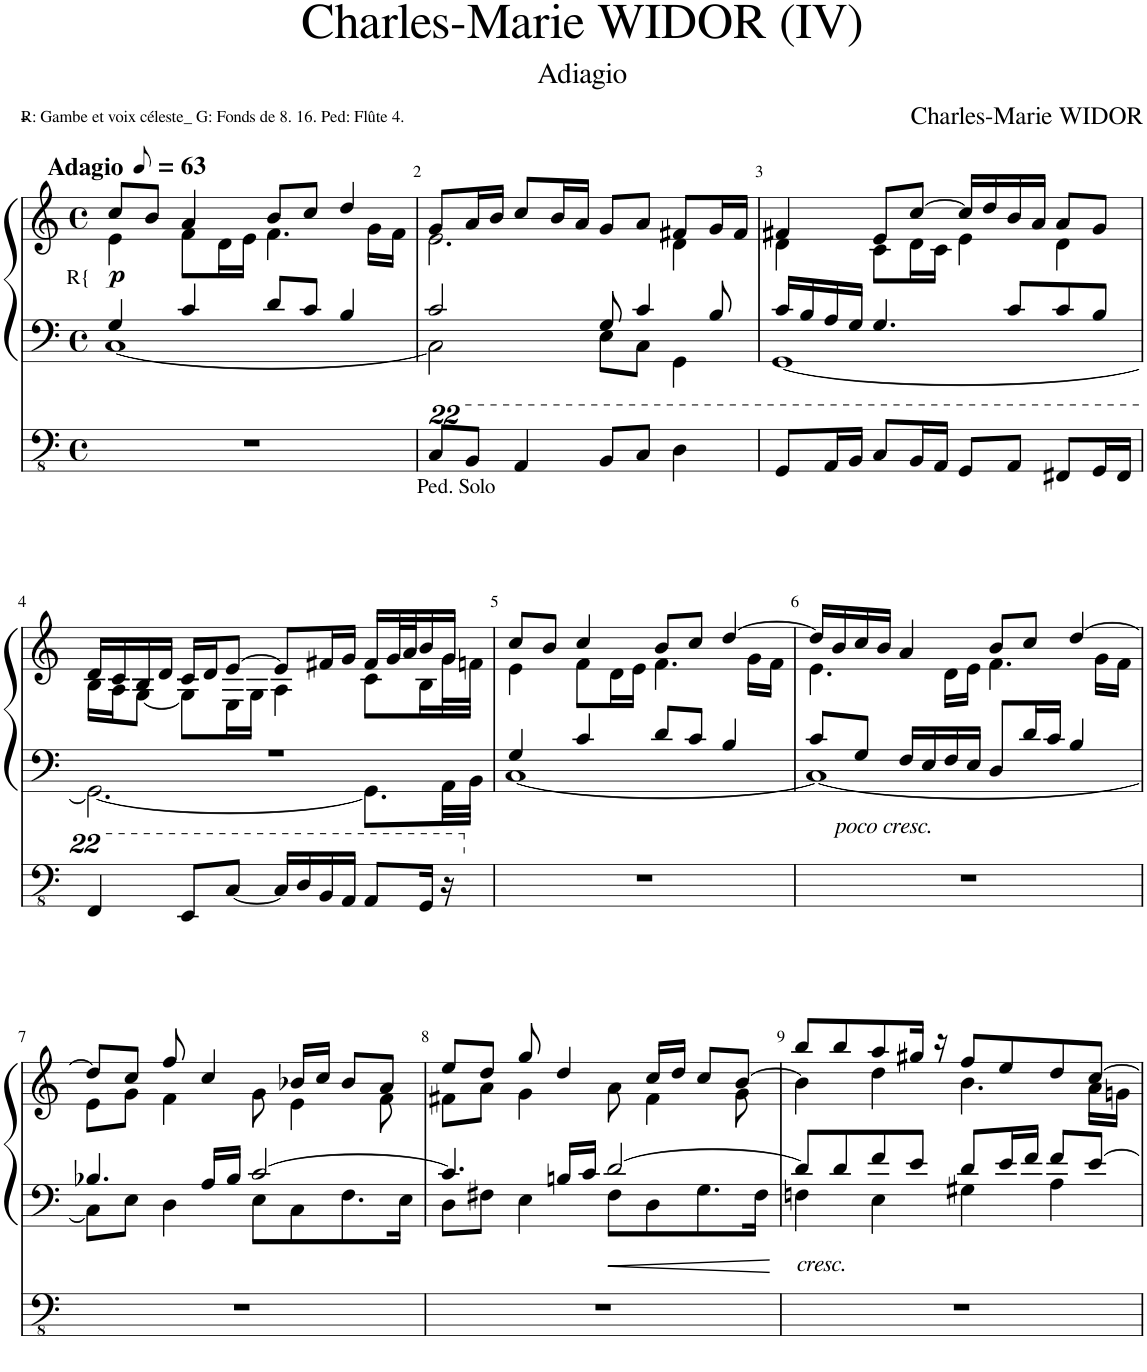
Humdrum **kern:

**kern	**kern	**kern	**dynam
*part1	*part1	*part1	*part1
*staff3	*staff2	*staff1	*staff1/2/3
*I"Orgue à tuyaux	*	*	*
*I'Org.	*	*	*
*clefFv4	*clefF4	*clefG2	*
*k[]	*k[]	*k[]	*
*M4/4	*M4/4	*M4/4	*
*met(c)	*met(c)	*met(c)	*
*MM32	*MM32	*MM32	*
=1	=1	=1	=1
*	*^	*^	*
!	!	!	!LO:TX:a:B:t=Adagio	!	!
!	!LO:TX:a:t=R{	!	!	!	!
!	!	!	!	!	!LO:DY:b
1r	4G/	[1C	8cc/L	4e\	p
.	.	.	8b/J	.	.
.	4c/	.	4a/	8f\L	.
.	.	.	.	16d\L	.
.	.	.	.	16e\JJ	.
.	8d/L	.	8b/L	4.f\	.
.	8c/J	.	8cc/J	.	.
.	4B/	.	4dd/	.	.
.	.	.	.	16g\LL	.
.	.	.	.	16f\JJ	.
=2	=2	=2	=2	=2	=2
!LO:TX:b:t=Ped. Solo	!	!	!	!	!
8CC/L	2c/	2C\]	8g/L	2.e\	.
8BBB/J	.	.	16a/L	.	.
.	.	.	16b/JJ	.	.
4AAA/	.	.	8cc/L	.	.
.	.	.	16b/L	.	.
.	.	.	16a/JJ	.	.
8BBB/L	8G/	8E\L	8g/L	.	.
8CC/J	4c/	8C\J	8a/J	.	.
4DD\	.	4GG\	8f#X/L	4d\	.
.	8B/	.	16g/L	.	.
.	.	.	16f#/JJ	.	.
=3	=3	=3	=3	=3	=3
8GGG/L	16c/LL	[1GG	4f#X/	4d\	.
.	16B/	.	.	.	.
16AAA/L	16A/	.	.	.	.
16BBB/JJ	16G/JJ	.	.	.	.
8CC/L	4.G/	.	8e/L	8c\L	.
16BBB/L	.	.	[8cc/J	16d\L	.
16AAA/JJ	.	.	.	16c\JJ	.
8GGG/L	.	.	16cc/LL]	4e\	.
.	.	.	16dd/	.	.
8AAA/J	8c/L	.	16b/	.	.
.	.	.	16a/JJ	.	.
8FFF#X/L	8c/	.	8a/L	4d\	.
16GGG/L	8B/J	.	8g/J	.	.
16FFF#/JJ	.	.	.	.	.
!!LO:LB:g=z	!!
=4	=4	=4	=4	=4	=4
4FFF/	1r	2.GG\_	16d/LL	16B\LL	.
.	.	.	16c/	16A\J	.
.	.	.	16B/	[8G\J	.
.	.	.	16d/JJ	.	.
8EEE/L	.	.	16c/LL	8G\L]	.
.	.	.	16d/J	.	.
[8CC/J	.	.	[8e/J	16E\L	.
.	.	.	.	16G\JJ	.
16CC/LL]	.	.	8e/L]	4A\	.
16DD/	.	.	.	.	.
16BBB/	.	.	16f#X/L	.	.
16AAA/JJ	.	.	16g/JJ	.	.
8AAA/L	.	8.GG\L]	16f#/LL	8c\L	.
.	.	.	32g/L	.	.
.	.	.	32a/J	.	.
16GGG/Jk	.	.	16b/	16B\L	.
16r	.	32AA\LL	16g/JJ	32g\L	.
.	.	32BB\JJJ	.	32fn\JJJ	.
=5	=5	=5	=5	=5	=5
1r	4G/	[1C	8cc/L	4e\	.
.	.	.	8b/J	.	.
.	4c/	.	4cc/	8f\L	.
.	.	.	.	16d\L	.
.	.	.	.	16e\JJ	.
.	8d/L	.	8b/L	4.f\	.
.	8c/J	.	8cc/J	.	.
.	4B/	.	[4dd/	.	.
.	.	.	.	16g\LL	.
.	.	.	.	16f\JJ	.
=6	=6	=6	=6	=6	=6
!	!LO:TX:b:i:t=poco cresc.	!	!	!	!
1r	8c/L	1C_	16dd/LL]	4.e\	.
.	.	.	16b/	.	.
.	8G/J	.	16cc/	.	.
.	.	.	16b/JJ	.	.
.	16F/LL	.	4a/	.	.
.	16E/	.	.	.	.
.	16F/	.	.	16d\LL	.
.	16E/JJ	.	.	16e\JJ	.
.	8D/L	.	8b/L	4.f\	.
.	16d/L	.	8cc/J	.	.
.	16c/JJ	.	.	.	.
.	4B/	.	[4dd/	.	.
.	.	.	.	16g\LL	.
.	.	.	.	16f\JJ	.
!!LO:LB:g=z	!!
=7	=7	=7	=7	=7	=7
1r	4.B-X/	8C\L]	8dd/L]	8e\L	.
.	.	8E\J	8cc/J	8g\J	.
.	.	4D\	8ff/	4f\	.
.	16A/LL	.	4cc/	.	.
.	16B-/JJ	.	.	.	.
.	[2c/	8E\L	.	8g\	.
.	.	8C\	16b-X/LL	4e\	.
.	.	.	16cc/JJ	.	.
.	.	8.F\	8b-/L	.	.
.	.	.	8a/J	8f\	.
.	.	16E\Jk	.	.	.
=8	=8	=8	=8	=8	=8
1r	4.c/]	8D\L	8ee/L	8f#X\L	.
.	.	8F#X\J	8dd/J	8a\J	.
.	.	4E\	8gg/	4g\	.
.	16Bn/LL	.	4dd/	.	.
.	16c/JJ	.	.	.	.
.	[2d/	8F#\L	.	8a\	.
.	.	8D\	16cc/LL	4f#\	.
.	.	.	16dd/JJ	.	.
.	.	8.G\	8cc/L	.	.
.	.	.	[8b/J	8g\	.
.	.	16F#\Jk	.	.	.
=9	=9	=9	=9	=9	=9
!	!LO:TX:b:i:t=cresc.	!	!	!	!
1r	8d/L]	4Fn\	8bb/L	4b\]	.
.	8d/	.	8bb/	.	.
.	8f/	4E\	8aa/	4dd\	.
.	8e/J	.	16gg#X/Jk	.	.
.	.	.	16r	.	.
.	8d/L	4G#X\	8ff/L	4.b\	.
.	16e/L	.	8ee/	.	.
.	16f/JJ	.	.	.	.
.	8f/L	4A\	8dd/	.	.
.	[8e/J	.	[8cc/J	16a\LL	.
.	.	.	.	16gn\JJ	.
*	*v	*v	*	*	*
*	*	*v	*v	*
=	=	=	=
*-	*-	*-	*-
